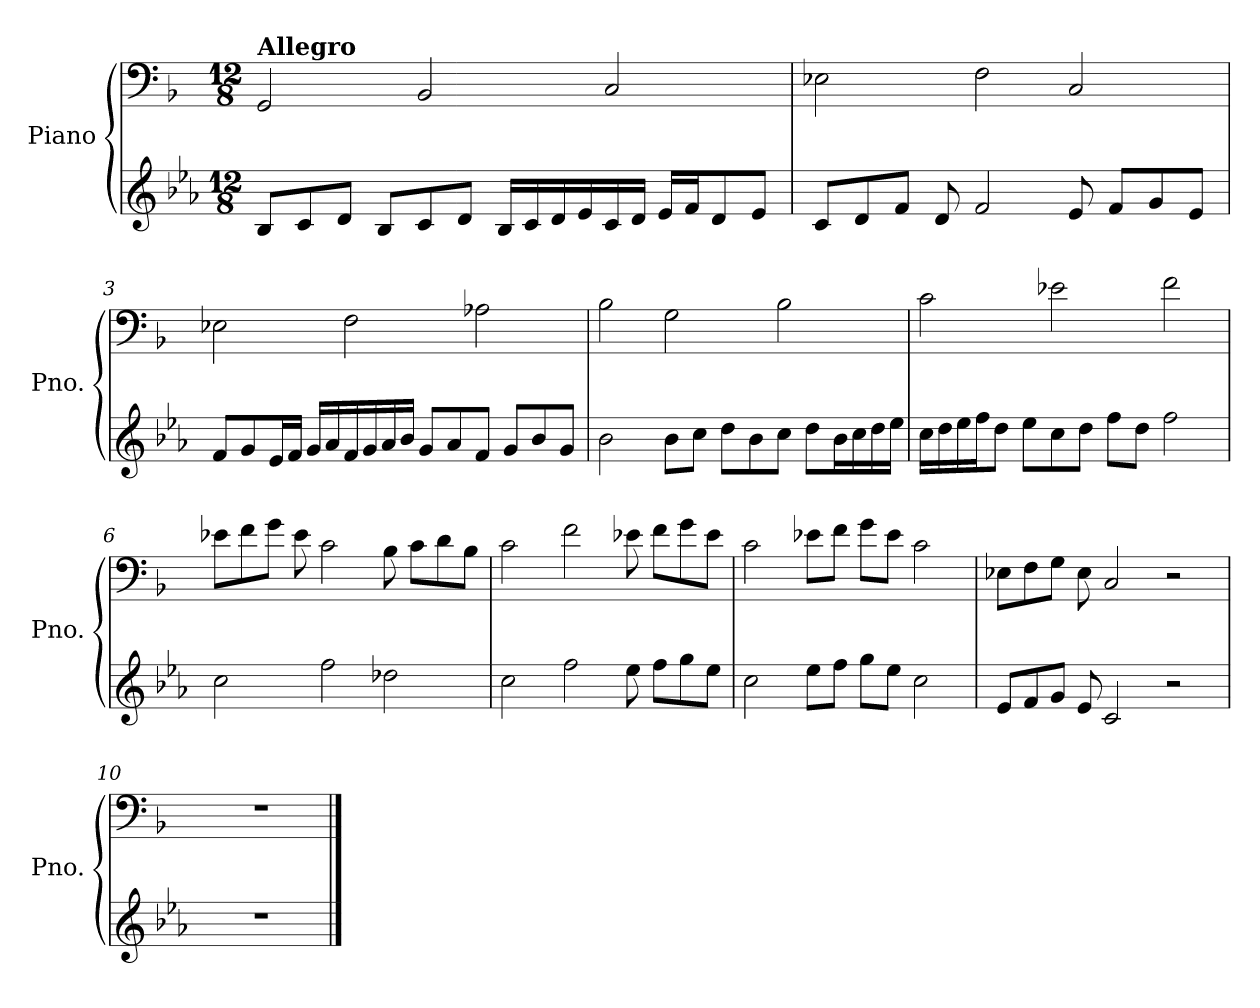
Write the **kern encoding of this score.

**kern	**kern
*part1	*part1
*staff2	*staff1
*I"Piano	*
*I'Pno.	*
*clefG2	*clefF4
*k[b-e-a-]	*k[b-]
*M12/8	*M12/8
=1	=1
!	!LO:TX:a:B:t=Allegro
8B-/L	2GG/
8c/	.
8d/J	.
8B-/L	.
8c/	2BB-/
8d/J	.
16B-/LL	.
16c/	.
16d/	.
16e-/	.
16c/	2C/
16d/JJ	.
16e-/LL	.
16f/J	.
8d/	.
8e-/J	.
=2	=2
8c/L	2E-X\
8d/	.
8f/J	.
8d/	.
2f/	2F\
8e-/	2C/
8f/L	.
8g/	.
8e-/J	.
!!LO:LB:g=z
=3	=3
8f/L	2E-X\
8g/	.
16e-/L	.
16f/JJ	.
16g/LL	.
16a-/	.
16f/	2F\
16g/	.
16a-/	.
16b-/JJ	.
8g/L	.
8a-/	.
8f/J	2A-X\
8g/L	.
8b-/	.
8g/J	.
=4	=4
2b-\	2B-\
8b-\L	2G\
8cc\J	.
8dd\L	.
8b-\	.
8cc\J	2B-\
8dd\L	.
16b-\L	.
16cc\	.
16dd\	.
16ee-\JJ	.
=5	=5
16cc\LL	2c\
16dd\	.
16ee-\	.
16ff\J	.
8dd\J	.
8ee-\L	.
8cc\	2e-X\
8dd\J	.
8ff\L	.
8dd\J	.
2ff\	2f\
!!LO:LB:g=z
=6	=6
2cc\	8e-X\L
.	8f\
.	8g\J
.	8e-\
2ff\	2c\
2dd-X\	8B-\
.	8c\L
.	8d\
.	8B-\J
=7	=7
2cc\	2c\
2ff\	2f\
8ee-\	8e-X\
8ff\L	8f\L
8gg\	8g\
8ee-\J	8e-\J
=8	=8
2cc\	2c\
8ee-\L	8e-X\L
8ff\J	8f\J
8gg\L	8g\L
8ee-\J	8e-\J
2cc\	2c\
=9	=9
8e-/L	8E-X\L
8f/	8F\
8g/J	8G\J
8e-/	8E-\
2c/	2C/
2r	2r
=10	=10
1.r	1.r
==	==
*-	*-
